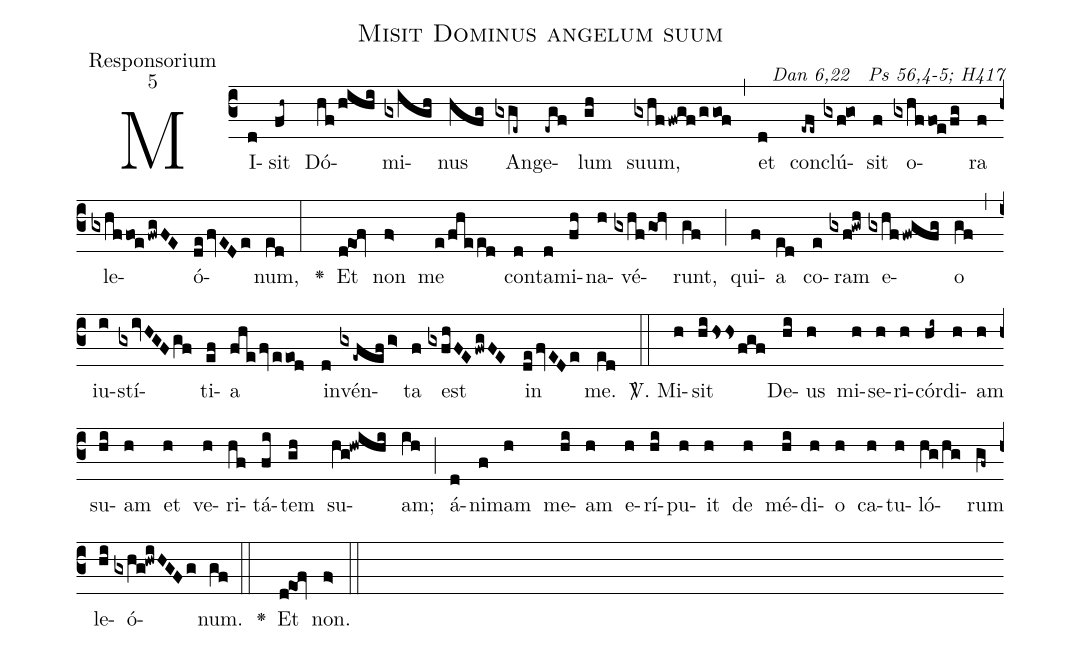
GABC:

name:Misit Dominus angelum suum;
office-part:Responsorium;
mode:5;
commentary:Dan 6,22 ꝟ Ps 56,4-5; H417;
%%
(c3)MI(d)sit(fh~) Dó(hf/hihi)mi(gxigh)nus(hfg) An(gxge~)ge(-egf)lum(gh) suum,(gxhf/fwgf/ggof) (,)
et(d) con(-efe~)clú(gxf!go)sit(f) o(gxhffoe/fg)ra(f) le(gxhffoe/fwgFE)ó(defvEDe)num,(ed) (:)
<v>\greheightstar</v>()
Et(d!eof) non(f>) me(e/fhe/ed) con(d)ta(d)mi(fh)na(h)vé(gxhf/goh)runt,(gf) (;) qui(f)a(ed) co(e)ram(gxf!gwh) e(gxhf/fwgfg)o(gf) (,) iu(i)stí(gxivHGFgf)ti(ef)a(fhefveeod) in(d)vén(gx-efef/g>)ta(f) est(gxfhFEfwgFE) in(defvEDe) me.(ed) (::)

<sp>V/</sp>.
Mi(h)sit(hi/hss/fgf) De(hi)us(h) mi(h)se(h)ri(h)cór(hi~)di(h)am(h) su(hi)am(h) et(h) ve(h)ri(hf)tá(fi)tem(gh) su(hg!hwihi)am;(ih) (;)
á(d)ni(f)mam(h) me(hi)am(h) e(h)rí(hi)pu(h)it(h) de(h) mé(hi)di(h)o(h) ca(h)tu(h)ló(hg/hg)rum(gf~) le(hi)ó(gxhg!hwiHGFg)num.(gf) (::)

<v>\greheightstar</v>() Et(d!eof) non.(f>) (::)
